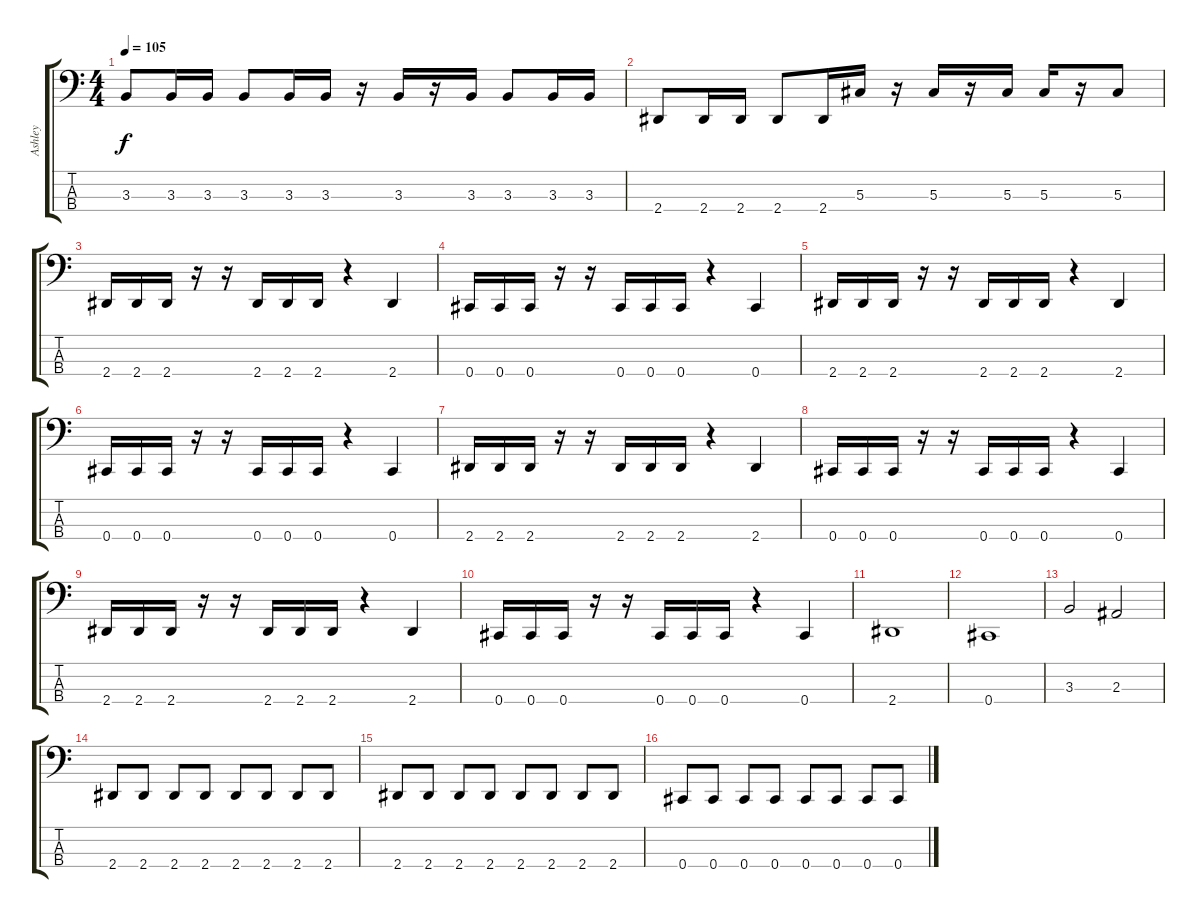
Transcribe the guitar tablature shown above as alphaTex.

\track ("Ashley" "Ashley") {instrument electricbassfinger}
\staff {score tabs}
\tuning (Gb2 Db2 Ab1 Db1) {hide}
\ts (4 4)
\tempo 105
\clef f4
\ks c
3.3.8{dy f} 3.3.16 3.3.16 3.3.8 3.3.16 3.3.16 r.16 3.3.16 r.16 3.3.16 3.3.8 3.3.16 3.3.16 |
2.4.8 2.4.16 2.4.16 2.4.8 2.4.16 5.3.16 r.16 5.3.16 r.16 5.3.16 5.3.16 r.16 5.3.8 |
2.4.16 2.4.16 2.4.16 r.16 r.16 2.4.16 2.4.16 2.4.16 r.4 2.4.4 |
0.4.16 0.4.16 0.4.16 r.16 r.16 0.4.16 0.4.16 0.4.16 r.4 0.4.4 |
2.4.16 2.4.16 2.4.16 r.16 r.16 2.4.16 2.4.16 2.4.16 r.4 2.4.4 |
0.4.16 0.4.16 0.4.16 r.16 r.16 0.4.16 0.4.16 0.4.16 r.4 0.4.4 |
2.4.16 2.4.16 2.4.16 r.16 r.16 2.4.16 2.4.16 2.4.16 r.4 2.4.4 |
0.4.16 0.4.16 0.4.16 r.16 r.16 0.4.16 0.4.16 0.4.16 r.4 0.4.4 |
2.4.16 2.4.16 2.4.16 r.16 r.16 2.4.16 2.4.16 2.4.16 r.4 2.4.4 |
0.4.16 0.4.16 0.4.16 r.16 r.16 0.4.16 0.4.16 0.4.16 r.4 0.4.4 |
2.4.1 |
0.4.1 |
3.3.2 2.3.2 |
2.4.8 2.4.8 2.4.8 2.4.8 2.4.8 2.4.8 2.4.8 2.4.8 |
2.4.8 2.4.8 2.4.8 2.4.8 2.4.8 2.4.8 2.4.8 2.4.8 |
0.4.8 0.4.8 0.4.8 0.4.8 0.4.8 0.4.8 0.4.8 0.4.8
